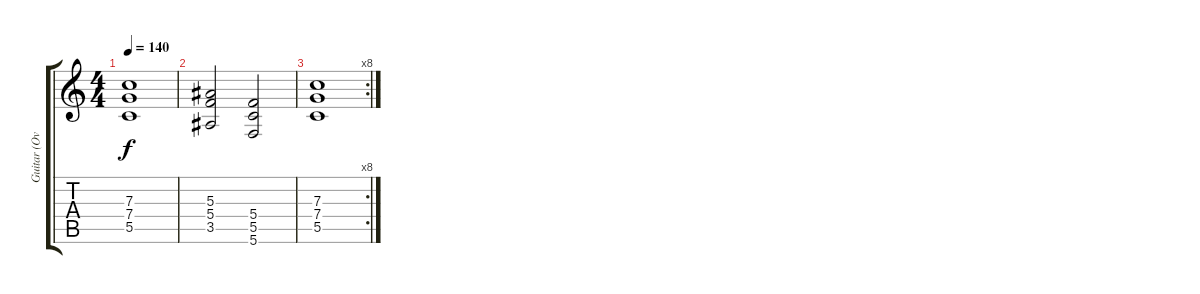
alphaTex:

\track ("Guitar (Overdrive)" "Guitar (Ov") {instrument overdrivenguitar}
\staff {score tabs}
\tuning (D4 A3 F3 C3 G2 C2) {hide}
\ts (4 4)
\tempo 140
\clef g2
\ks c
(7.3{t} 7.4{t} 5.5{t}).1{dy f} |
(5.3 5.4 3.5).2 (5.4 5.5 5.6).2 |
\rc 8
(7.3 7.4 5.5).1
